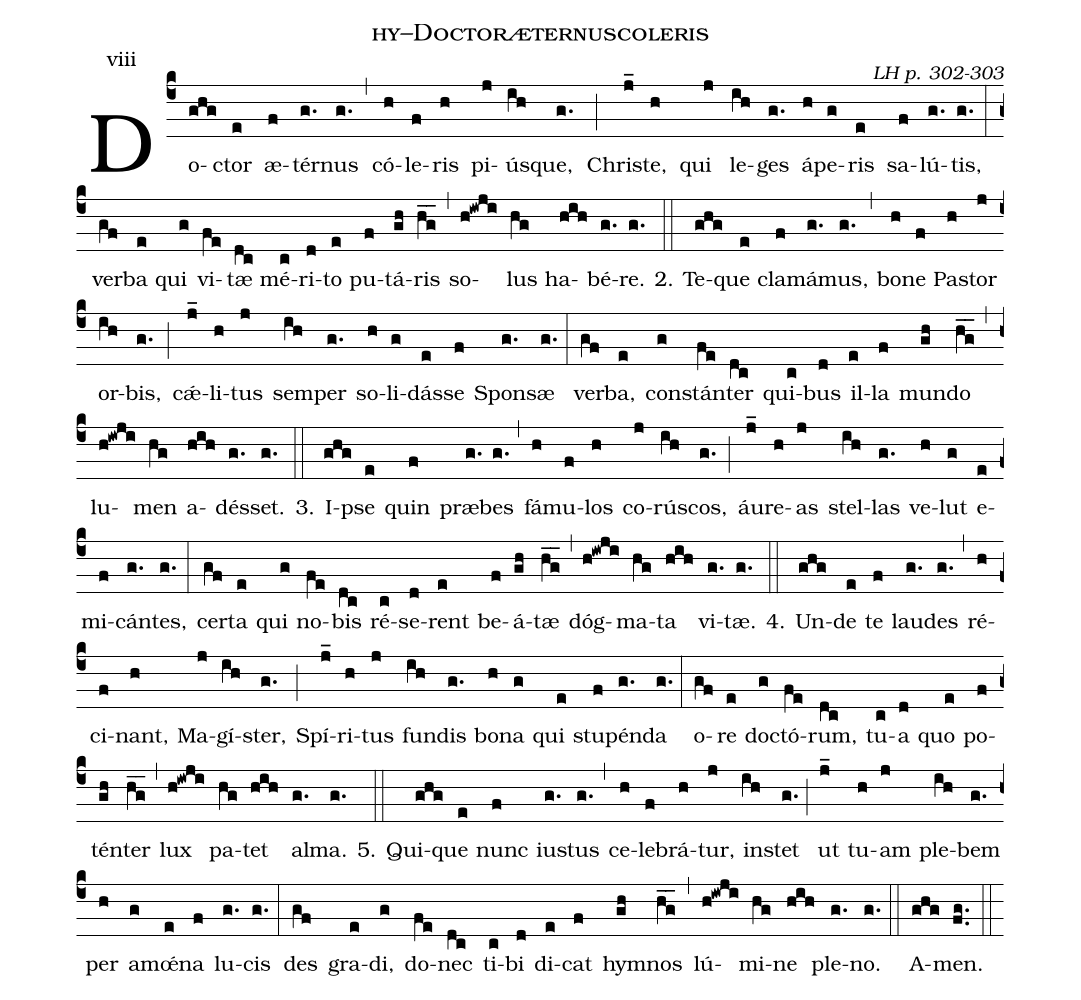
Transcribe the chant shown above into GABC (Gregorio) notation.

name: hy--Doctoræternuscoleris;
commentary: LH p. 302-303;
annotation: viii;
%%
(c4) Do(ghg)ctor(e) æ(f)tér(g.)nus(g.) (,) có(h)le(f)ris(h) pi(j)ús(ih)que,(g.) (;)
Chri(j_)ste,(h) qui(j) le(ih)ges(g.) á(h)pe(g)ris(e) sa(f)lú(g.)tis,(g.) (:)
ver(gf)ba(e) qui(g) vi(fe)tæ(dc) mé(c)ri(d)to(e) pu(f)tá(gh)ris(hg__) (,)
so(h!iwji)lus(hg) ha(hih)bé(g.)re.(g.)
2.(::) Te(ghg)que(e) cla(f)má(g.)mus,(g.) (,) bo(h)ne(f) Pa(h)stor(j) or(ih)bis,(g.) (;)
cǽ(j_)li(h)tus(j) sem(ih)per(g.) so(h)li(g)dás(e)se(f) Spon(g.)sæ(g.) (:)
ver(gf)ba,(e) con(g)stán(fe)ter(dc) qui(c)bus(d) il(e)la(f) mun(gh)do(hg__) (,)
lu(h!iwji)men(hg) a(hih)dés(g.)set.(g.)
3.(::) I(ghg)pse(e) quin(f) præ(g.)bes(g.) (,) fá(h)mu(f)los(h) co(j)rú(ih)scos,(g.) (;)
áu(j_)re(h)as(j) stel(ih)las(g.) ve(h)lut(g) e(e)mi(f)cán(g.)tes,(g.) (:)
cer(gf)ta(e) qui(g) no(fe)bis(dc) ré(c)se(d)rent(e) be(f)á(gh)tæ(hg__) (,)
dóg(h!iwji)ma(hg)ta(hih) vi(g.)tæ.(g.)
4.(::) Un(ghg)de(e) te(f) lau(g.)des(g.) (,) ré(h)ci(f)nant,(h) Ma(j)gí(ih)ster,(g.) (;)
Spí(j_)ri(h)tus(j) fun(ih)dis(g.) bo(h)na(g) qui(e) stu(f)pén(g.)da(g.) (:)
o(gf)re(e) do(g)ctó(fe)rum,(dc) tu(c)a(d) quo(e) po(f)tén(gh)ter(hg__) (,)
lux(h!iwji) pa(hg)tet(hih) al(g.)ma.(g.)
5.(::) Qui(ghg)que(e) nunc(f) iu(g.)stus(g.) (,) ce(h)le(f)brá(h)tur,(j) in(ih)stet(g.) (;)
ut(j_) tu(h)am(j) ple(ih)bem(g.) per(h) a(g)mœ́(e)na(f) lu(g.)cis(g.) (:)
des(gf) gra(e)di,(g) do(fe)nec(dc) ti(c)bi(d) di(e)cat(f) hym(gh)nos(hg__) (,)
lú(h!iwji)mi(hg)ne(hih) ple(g.)no.(g.) (::)
A(ghg)men.(fg..) (::)
